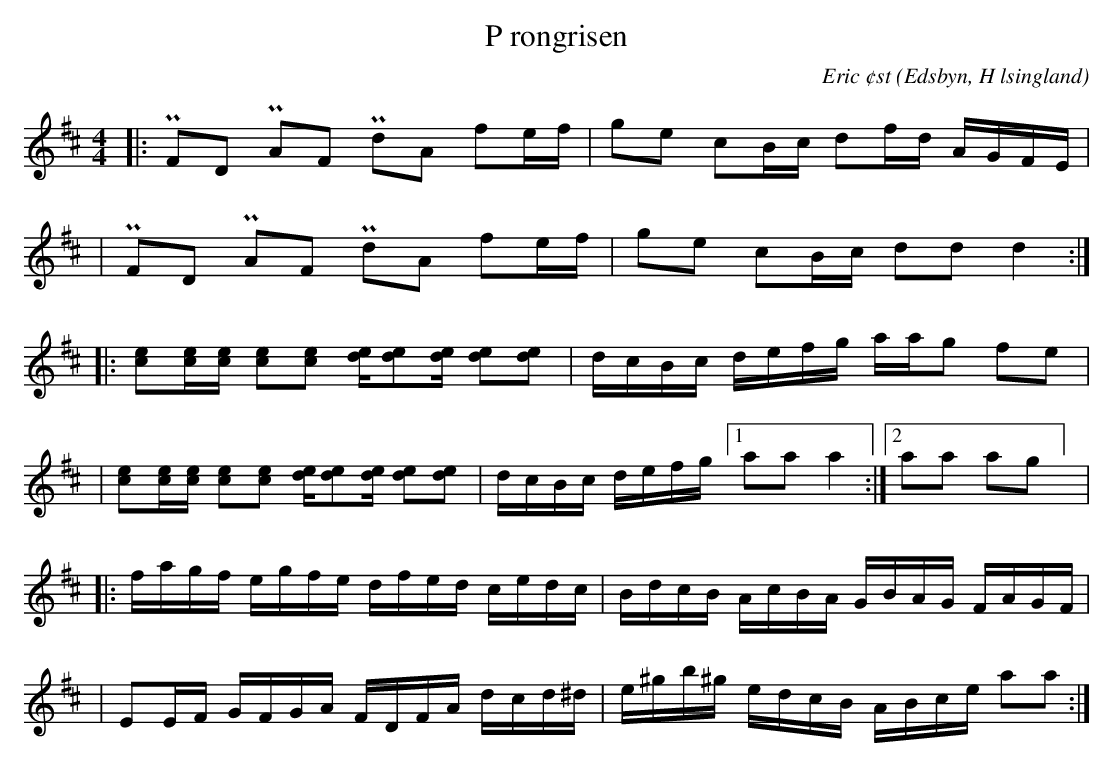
X:1
T:P rongrisen
O:Edsbyn, H lsingland
M:4/4
L:1/16
C: Eric ¢st
K:D
|: +uppermordent+F2D2 +uppermordent+A2F2 +uppermordent+d2A2 f2ef | g2e2 c2Bc d2fd AGFE |
| +uppermordent+F2D2 +uppermordent+A2F2 +uppermordent+d2A2 f2ef | g2e2 c2Bc d2d2 d4 :|
|: [c2e2][ce][ce] [c2e2][c2e2] [de][d2e2][de] [d2e2][d2e2] | dcBc defg aag2 f2e2 |
| [c2e2][ce][ce] [c2e2][c2e2] [de][d2e2][de] [d2e2][d2e2] | dcBc defg [1 a2a2 a4 :| [2 a2a2 a2g2] |
|: fagf egfe dfed cedc | BdcB AcBA GBAG FAGF |
| E2EF GFGA FDFA dcd^d | e^gb^g edcB ABce a2a2 :|
